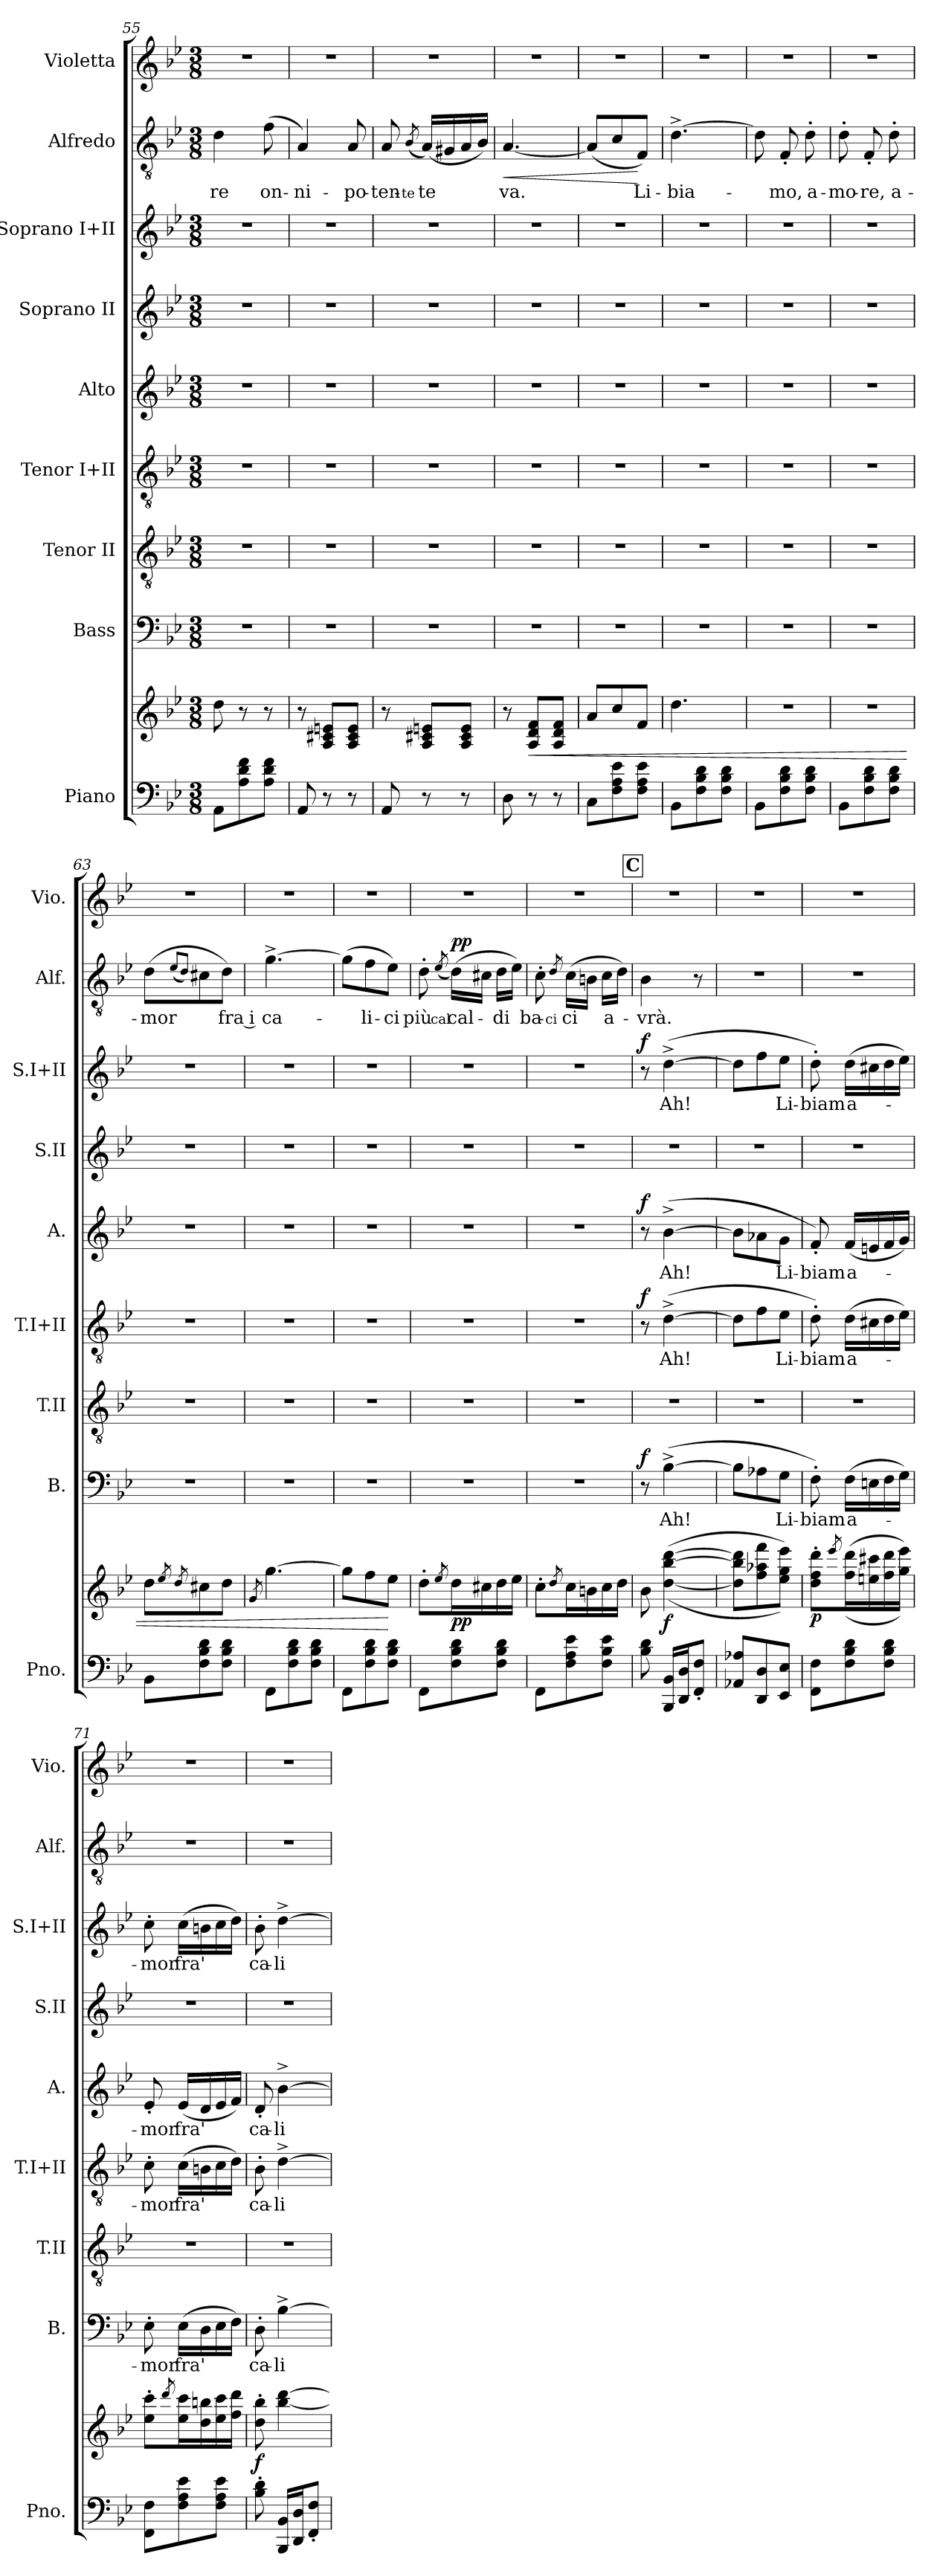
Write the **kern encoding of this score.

**kern	**kern	**dynam	**kern	**text	**dynam	**kern	**kern	**text	**dynam	**kern	**text	**dynam	**kern	**kern	**text	**dynam	**kern	**text	**dynam	**kern
*part9	*part9	*part9	*part8	*part8	*part8	*part7	*part6	*part6	*part6	*part5	*part5	*part5	*part4	*part3	*part3	*part3	*part2	*part2	*part2	*part1
*staff10	*staff9	*staff9/10	*staff8	*staff8	*staff8	*staff7	*staff6	*staff6	*staff6	*staff5	*staff5	*staff5	*staff4	*staff3	*staff3	*staff3	*staff2	*staff2	*staff2	*staff1
*I"Piano	*	*	*I"Bass	*	*	*I"Tenor II	*I"Tenor I+II	*	*	*I"Alto	*	*	*I"Soprano II	*I"Soprano I+II	*	*	*I"Alfredo	*	*	*I"Violetta
*I'Pno.	*	*	*I'B.	*	*	*I'T.II	*I'T.I+II	*	*	*I'A.	*	*	*I'S.II	*I'S.I+II	*	*	*I'Alf.	*	*	*I'Vio.
*clefF4	*clefG2	*	*clefF4	*	*	*clefGv2	*clefGv2	*	*	*clefG2	*	*	*clefG2	*clefG2	*	*	*clefGv2	*	*	*clefG2
*k[b-e-]	*k[b-e-]	*	*k[b-e-]	*	*	*k[b-e-]	*k[b-e-]	*	*	*k[b-e-]	*	*	*k[b-e-]	*k[b-e-]	*	*	*k[b-e-]	*	*	*k[b-e-]
*M3/8	*M3/8	*	*M3/8	*	*	*M3/8	*M3/8	*	*	*M3/8	*	*	*M3/8	*M3/8	*	*	*M3/8	*	*	*M3/8
=55	=55	=55	=55	=55	=55	=55	=55	=55	=55	=55	=55	=55	=55	=55	=55	=55	=55	=55	=55	=55
8AA/L	8dd\	.	4.r	.	.	4.r	4.r	.	.	4.r	.	.	4.r	4.r	.	.	4d\	-re	.	4.r
8A\ 8d\ 8f\	8r	.	.	.	.	.	.	.	.	.	.	.	.	.	.	.	.	.	.	.
8A\ 8d\ 8f\J	8r	.	.	.	.	.	.	.	.	.	.	.	.	.	.	.	(8f\	on-	.	.
=56	=56	=56	=56	=56	=56	=56	=56	=56	=56	=56	=56	=56	=56	=56	=56	=56	=56	=56	=56	=56
8AA/	8r	.	4.r	.	.	4.r	4.r	.	.	4.r	.	.	4.r	4.r	.	.	4A/)	-ni-	.	4.r
8r	8A/ 8c#X/ 8en/L	.	.	.	.	.	.	.	.	.	.	.	.	.	.	.	.	.	.	.
8r	8A/ 8c#/ 8e/J	.	.	.	.	.	.	.	.	.	.	.	.	.	.	.	8A/	-po-	.	.
=57	=57	=57	=57	=57	=57	=57	=57	=57	=57	=57	=57	=57	=57	=57	=57	=57	=57	=57	=57	=57
8AA/	8r	.	4.r	.	.	4.r	4.r	.	.	4.r	.	.	4.r	4.r	.	.	8A/	-ten-	.	4.r
.	.	.	.	.	.	.	.	.	.	.	.	.	.	.	.	.	(8qB-/	-te	.	.
8r	8A/ 8c#X/ 8en/L	.	.	.	.	.	.	.	.	.	.	.	.	.	.	.	(16A/LL)	-te	.	.
.	.	.	.	.	.	.	.	.	.	.	.	.	.	.	.	.	16G#X/	.	.	.
8r	8A/ 8c#/ 8e/J	.	.	.	.	.	.	.	.	.	.	.	.	.	.	.	16A/	.	.	.
.	.	.	.	.	.	.	.	.	.	.	.	.	.	.	.	.	16B-/JJ)	.	.	.
=58	=58	=58	=58	=58	=58	=58	=58	=58	=58	=58	=58	=58	=58	=58	=58	=58	=58	=58	=58	=58
!	!	!	!	!	!	!	!	!	!	!	!	!	!	!	!	!	!	!	!LO:HP:b	!
8D\	8r	.	4.r	.	.	4.r	4.r	.	.	4.r	.	.	4.r	4.r	.	.	[4.A/	va.	<	4.r
!	!	!LO:HP:b	!	!	!	!	!	!	!	!	!	!	!	!	!	!	!	!	!	!
8r	8A/ 8d/ 8f/L	<	.	.	.	.	.	.	.	.	.	.	.	.	.	.	.	.	.	.
8r	8A/ 8d/ 8f/J	.	.	.	.	.	.	.	.	.	.	.	.	.	.	.	.	.	.	.
=59	=59	=59	=59	=59	=59	=59	=59	=59	=59	=59	=59	=59	=59	=59	=59	=59	=59	=59	=59	=59
8C/L	8a/L	.	4.r	.	.	4.r	4.r	.	.	4.r	.	.	4.r	4.r	.	.	(8A/L]	.	.	4.r
8F\ 8A\ 8e-\	8cc\	.	.	.	.	.	.	.	.	.	.	.	.	.	.	.	8c/	.	.	.
8F\ 8A\ 8e-\J	8f/J	.	.	.	.	.	.	.	.	.	.	.	.	.	.	.	8F/J)	Li-	[	.
=60	=60	=60	=60	=60	=60	=60	=60	=60	=60	=60	=60	=60	=60	=60	=60	=60	=60	=60	=60	=60
8BB-/L	4.dd\	.	4.r	.	.	4.r	4.r	.	.	4.r	.	.	4.r	4.r	.	.	[4.d^\	-bia-	.	4.r
8F\ 8B-\ 8d\	.	.	.	.	.	.	.	.	.	.	.	.	.	.	.	.	.	.	.	.
8F\ 8B-\ 8d\J	.	.	.	.	.	.	.	.	.	.	.	.	.	.	.	.	.	.	.	.
=61	=61	=61	=61	=61	=61	=61	=61	=61	=61	=61	=61	=61	=61	=61	=61	=61	=61	=61	=61	=61
8BB-/L	4.r	.	4.r	.	.	4.r	4.r	.	.	4.r	.	.	4.r	4.r	.	.	8d\]	.	.	4.r
8F\ 8B-\ 8d\	.	.	.	.	.	.	.	.	.	.	.	.	.	.	.	.	8F'/	-mo,	.	.
8F\ 8B-\ 8d\J	.	.	.	.	.	.	.	.	.	.	.	.	.	.	.	.	8d'\	a-	.	.
=62	=62	=62	=62	=62	=62	=62	=62	=62	=62	=62	=62	=62	=62	=62	=62	=62	=62	=62	=62	=62
8BB-/L	4.r	.	4.r	.	.	4.r	4.r	.	.	4.r	.	.	4.r	4.r	.	.	8d'\	-mo-	.	4.r
8F\ 8B-\ 8d\	.	.	.	.	.	.	.	.	.	.	.	.	.	.	.	.	8F'/	-re,	.	.
8F\ 8B-\ 8d\J	.	.	.	.	.	.	.	.	.	.	.	.	.	.	.	.	8d'\	a-	.	.
!!LO:LB:g=z
=63	=63	=63	=63	=63	=63	=63	=63	=63	=63	=63	=63	=63	=63	=63	=63	=63	=63	=63	=63	=63
8BB-/L	8dd\L	.	4.r	.	.	4.r	4.r	.	.	4.r	.	.	4.r	4.r	.	.	(8d\L	-mor	.	4.r
.	8qee-/	.	.	.	.	.	.	.	.	.	.	.	.	.	.	.	(8qe-/L	.	.	.
.	8qdd/	.	.	.	.	.	.	.	.	.	.	.	.	.	.	.	8qd/J)	.	.	.
8F\ 8B-\ 8d\	8cc#X\	.	.	.	.	.	.	.	.	.	.	.	.	.	.	.	8c#X\	.	.	.
8F\ 8B-\ 8d\J	8dd\J	.	.	.	.	.	.	.	.	.	.	.	.	.	.	.	8d\J)	fra i	.	.
=64	=64	=64	=64	=64	=64	=64	=64	=64	=64	=64	=64	=64	=64	=64	=64	=64	=64	=64	=64	=64
.	8qg/	.	.	.	.	.	.	.	.	.	.	.	.	.	.	.	.	.	.	.
8FF/L	[4.gg\	.	4.r	.	.	4.r	4.r	.	.	4.r	.	.	4.r	4.r	.	.	[4.g^\	ca-	.	4.r
8F\ 8B-\ 8d\	.	.	.	.	.	.	.	.	.	.	.	.	.	.	.	.	.	.	.	.
8F\ 8B-\ 8d\J	.	.	.	.	.	.	.	.	.	.	.	.	.	.	.	.	.	.	.	.
=65	=65	=65	=65	=65	=65	=65	=65	=65	=65	=65	=65	=65	=65	=65	=65	=65	=65	=65	=65	=65
8FF/L	8gg\L]	.	4.r	.	.	4.r	4.r	.	.	4.r	.	.	4.r	4.r	.	.	(8g\L]	.	.	4.r
8F\ 8B-\ 8d\	8ff\	.	.	.	.	.	.	.	.	.	.	.	.	.	.	.	8f\	-li-	.	.
8F\ 8B-\ 8d\J	8ee-\J	[	.	.	.	.	.	.	.	.	.	.	.	.	.	.	8e-\J)	-ci	.	.
=66	=66	=66	=66	=66	=66	=66	=66	=66	=66	=66	=66	=66	=66	=66	=66	=66	=66	=66	=66	=66
8FF/L	8dd'\L	.	4.r	.	.	4.r	4.r	.	.	4.r	.	.	4.r	4.r	.	.	8d'\	più	.	4.r
.	8qee-/	.	.	.	.	.	.	.	.	.	.	.	.	.	.	.	(8qe-/	cal-	.	.
!	!	!LO:DY:b	!	!	!	!	!	!	!	!	!	!	!	!	!	!	!	!	!LO:DY:a	!
8F\ 8B-\ 8d\	16dd\L	pp	.	.	.	.	.	.	.	.	.	.	.	.	.	.	(16d\LL)	cal-	pp	.
.	16cc#X\	.	.	.	.	.	.	.	.	.	.	.	.	.	.	.	16c#X\JJ	.	.	.
8F\ 8B-\ 8d\J	16dd\	.	.	.	.	.	.	.	.	.	.	.	.	.	.	.	16d\LL	-di	.	.
.	16ee-\JJ	.	.	.	.	.	.	.	.	.	.	.	.	.	.	.	16e-\JJ)	.	.	.
=67	=67	=67	=67	=67	=67	=67	=67	=67	=67	=67	=67	=67	=67	=67	=67	=67	=67	=67	=67	=67
8FF/L	8cc'\L	.	4.r	.	.	4.r	4.r	.	.	4.r	.	.	4.r	4.r	.	.	8c'\	ba-	.	4.r
.	8qdd/	.	.	.	.	.	.	.	.	.	.	.	.	.	.	.	8qd/	-ci	.	.
8F\ 8A\ 8e-\	16cc\L	.	.	.	.	.	.	.	.	.	.	.	.	.	.	.	(16c\LL	-ci	.	.
.	16bn\	.	.	.	.	.	.	.	.	.	.	.	.	.	.	.	16Bn\JJ	.	.	.
8F\ 8B-\ 8e-\J	16cc\	.	.	.	.	.	.	.	.	.	.	.	.	.	.	.	16c\LL	a-	.	.
.	16dd\JJ	.	.	.	.	.	.	.	.	.	.	.	.	.	.	.	16d\JJ)	.	.	.
!!LO:REH:place=s1:a:B:fs=14:t=C
=68	=68	=68	=68	=68	=68	=68	=68	=68	=68	=68	=68	=68	=68	=68	=68	=68	=68	=68	=68	=68
!	!	!	!	!	!LO:DY:a	!	!	!	!LO:DY:a	!	!	!LO:DY:a	!	!	!	!LO:DY:a	!	!	!	!
8B-\ 8d\	8b-\	.	8r	.	f	4.r	8r	.	f	8r	.	f	4.r	8r	.	f	4B-\	-vrà.	.	4.r
!	!	!LO:DY:b	!	!	!	!	!	!	!	!	!	!	!	!	!	!	!	!	!	!
16BBB-/ 16BB-/LL	(([4dd\ [4bb-\ [4ddd\	f	([4B-^\	Ah!	.	.	([4d^\	Ah!	.	([4b-^\	Ah!	.	.	([4dd^\	Ah!	.	.	.	.	.
16DD/ 16D/J	.	.	.	.	.	.	.	.	.	.	.	.	.	.	.	.	.	.	.	.
8FF/' 8F/'J	.	.	.	.	.	.	.	.	.	.	.	.	.	.	.	.	8r	.	.	.
=69	=69	=69	=69	=69	=69	=69	=69	=69	=69	=69	=69	=69	=69	=69	=69	=69	=69	=69	=69	=69
8AA-X\ 8A-X\L	8dd\] 8bb-\] 8ddd\]L	.	8B-\L]	.	.	4.r	8d\L]	.	.	8b-\L]	.	.	4.r	8dd\L]	.	.	4.r	.	.	4.r
8DD/ 8D/	8ff\ 8aa-X\ 8fff\	.	8A-X\	.	.	.	8f\	.	.	8a-X\	.	.	.	8ff\	.	.	.	.	.	.
8EE-/ 8E-/J	8ee-\ 8gg\ 8eee-\J))	.	8G\J	Li-	.	.	8e-\J	Li-	.	8g\J	Li-	.	.	8ee-\J	Li-	.	.	.	.	.
=70	=70	=70	=70	=70	=70	=70	=70	=70	=70	=70	=70	=70	=70	=70	=70	=70	=70	=70	=70	=70
!	!	!LO:DY:b	!	!	!	!	!	!	!	!	!	!	!	!	!	!	!	!	!	!
8FF/ 8F/L	8dd\' 8ff\' 8ddd\'L	p	8F'\)	-biam	.	4.r	8d'\)	-biam	.	8f'/)	-biam	.	4.r	8dd'\)	-biam	.	4.r	.	.	4.r
.	8qeee-/	.	.	.	.	.	.	.	.	.	.	.	.	.	.	.	.	.	.	.
8F\ 8B-\ 8d\	((16ff\ 16ddd\L	.	(16F\LL	a-	.	.	(16d\LL	a-	.	(16f/LL	a-	.	.	(16dd\LL	a-	.	.	.	.	.
.	16een\ 16ccc#X\	.	16En\	.	.	.	16c#X\	.	.	16en/	.	.	.	16cc#X\	.	.	.	.	.	.
8F\ 8B-\ 8d\J	16ff\ 16ddd\	.	16F\	.	.	.	16d\	.	.	16f/	.	.	.	16dd\	.	.	.	.	.	.
.	16gg\ 16eee-\JJ))	.	16G\JJ)	.	.	.	16e-\JJ)	.	.	16g/JJ)	.	.	.	16ee-\JJ)	.	.	.	.	.	.
!!LO:PB:g=z
=71	=71	=71	=71	=71	=71	=71	=71	=71	=71	=71	=71	=71	=71	=71	=71	=71	=71	=71	=71	=71
8FF/ 8F/L	8ee-\' 8ccc\'L	.	8E-'\	-mor	.	4.r	8c'\	-mor	.	8e-'/	-mor	.	4.r	8cc'\	-mor	.	4.r	.	.	4.r
.	8qddd/	.	.	.	.	.	.	.	.	.	.	.	.	.	.	.	.	.	.	.
8F\ 8A\ 8e-\	16ee-\ 16ccc\L	.	(16E-\LL	fra'	.	.	(16c\LL	fra'	.	(16e-/LL	fra'	.	.	(16cc\LL	fra'	.	.	.	.	.
.	16dd\ 16bbn\	.	16D\	.	.	.	16Bn\	.	.	16d/	.	.	.	16bn\	.	.	.	.	.	.
8F\ 8A\ 8e-\J	16ee-\ 16ccc\	.	16E-\	.	.	.	16c\	.	.	16e-/	.	.	.	16cc\	.	.	.	.	.	.
.	16ff\ 16ddd\JJ	.	16F\JJ)	.	.	.	16d\JJ)	.	.	16f/JJ)	.	.	.	16dd\JJ)	.	.	.	.	.	.
=72	=72	=72	=72	=72	=72	=72	=72	=72	=72	=72	=72	=72	=72	=72	=72	=72	=72	=72	=72	=72
!	!	!LO:DY:b	!	!	!	!	!	!	!	!	!	!	!	!	!	!	!	!	!	!
8B-\' 8d\'	8dd\' 8bb-\'	f	8D'\	ca-	.	4.r	8B-'\	ca-	.	8d'/	ca-	.	4.r	8b-'\	ca-	.	4.r	.	.	4.r
16BBB-/ 16BB-/LL	[4bb-\ [4ddd\	.	[4B-^\	-li-	.	.	[4d^\	-li-	.	[4b-^\	-li-	.	.	[4dd^\	-li-	.	.	.	.	.
16DD/ 16D/J	.	.	.	.	.	.	.	.	.	.	.	.	.	.	.	.	.	.	.	.
8FF/' 8F/'J	.	.	.	.	.	.	.	.	.	.	.	.	.	.	.	.	.	.	.	.
=	=	=	=	=	=	=	=	=	=	=	=	=	=	=	=	=	=	=	=	=
*-	*-	*-	*-	*-	*-	*-	*-	*-	*-	*-	*-	*-	*-	*-	*-	*-	*-	*-	*-	*-
